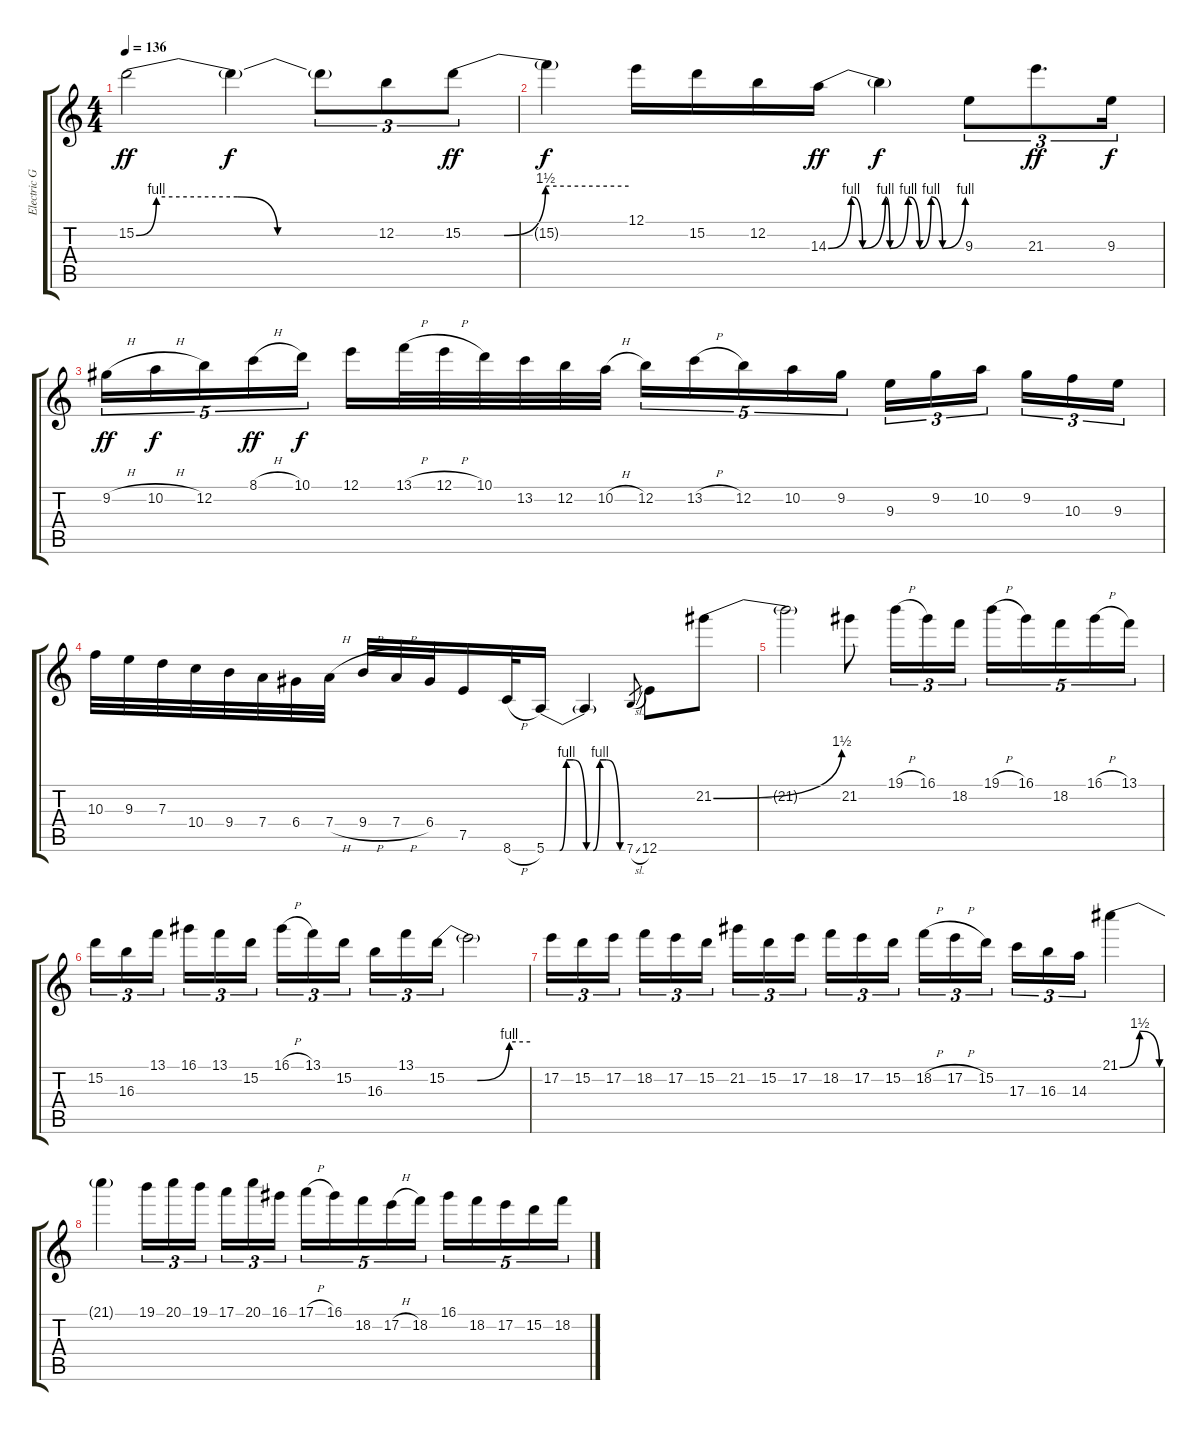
\track ("Electric Guitar" "Electric G") {solo instrument acousticguitarsteel}
\staff {score tabs}
\tuning (E4 B3 G3 D3 A2 E2) {hide}
\ts (4 4)
\tempo 136
\clef g2
\ks c
15.2{be (custom 0 0 5 4 25 4 35 0 60 0)}.2{dy ff} 15.2{t}.4{dy f} 15.2{t}.8{tu (3 2)} 12.2.8{tu (3 2)} 15.2{be (custom 0 0 15 0 30 6 60 6)}.8{tu (3 2) dy ff} |
15.2{t}.4{dy f} 12.1.16 15.2.16 12.2.16 14.3{be (custom 0 0 10 4 15 0 25 4 27 0 35 4 40 0 45 4 50 0 60 4)}.16{dy ff} 14.3{t}.4{dy f} 9.3.8{tu (3 2)} 21.3.8{d tu (3 2) dy ff} 9.3.16{tu (3 2) dy f} |
9.2{h}.16{tu (5 4) dy ff} 10.2{h}.16{tu (5 4) dy f} 12.2.16{tu (5 4)} 8.1{h}.16{tu (5 4) dy ff} 10.1.16{tu (5 4) dy f} 12.1.16 13.1{h}.32 12.1{h}.32 10.1.32 13.2.32 12.2.32 10.2{h}.32 12.2.16{tu (5 4)} 13.2{h}.16{tu (5 4)} 12.2.16{tu (5 4)} 10.2.16{tu (5 4)} 9.2.16{tu (5 4)} 9.3.16{tu (3 2)} 9.2.16{tu (3 2)} 10.2.16{tu (3 2) beam splitsecondary} 9.2.16{tu (3 2)} 10.3.16{tu (3 2)} 9.3.16{tu (3 2)} |
10.3.32 9.3.32 7.3.32 10.4.32 9.4.32 7.4.32 6.4.32 7.4{h}.32 9.4{h}.32 7.4{h}.32 6.4.32 7.5.16 8.6{h}.32 5.6{be (custom 0 0 10 0 15 4 20 4 30 0 35 0 40 4 45 4 55 0 60 0)}.16 5.6{t}.4 7.6{sl}.8{gr} 12.6.8 21.2{be (bend 0 0 60 6)}.8 |
21.2{t}.2 21.2.8 19.1{h}.16{tu (3 2)} 16.1.16{tu (3 2)} 18.2.16{tu (3 2)} 19.1{h}.16{tu (5 4)} 16.1.16{tu (5 4)} 18.2.16{tu (5 4)} 16.1{h}.16{tu (5 4)} 13.1.16{tu (5 4)} |
15.2.16{tu (3 2)} 16.3.16{tu (3 2)} 13.1.16{tu (3 2) beam splitsecondary} 16.1.16{tu (3 2)} 13.1.16{tu (3 2)} 15.2.16{tu (3 2)} 16.1{h}.16{tu (3 2)} 13.1.16{tu (3 2)} 15.2.16{tu (3 2) beam splitsecondary} 16.3.16{tu (3 2)} 13.1.16{tu (3 2)} 15.2{be (custom 0 0 22 0 45 4 60 4)}.16{tu (3 2)} 15.2{t}.2 |
17.2.16{tu (3 2)} 15.2.16{tu (3 2)} 17.2.16{tu (3 2) beam splitsecondary} 18.2.16{tu (3 2)} 17.2.16{tu (3 2)} 15.2.16{tu (3 2)} 21.2.16{tu (3 2)} 15.2.16{tu (3 2)} 17.2.16{tu (3 2) beam splitsecondary} 18.2.16{tu (3 2)} 17.2.16{tu (3 2)} 15.2.16{tu (3 2)} 18.2{h}.16{tu (3 2)} 17.2{h}.16{tu (3 2)} 15.2.16{tu (3 2) beam splitsecondary} 17.3.16{tu (3 2)} 16.3.16{tu (3 2)} 14.3.16{tu (3 2)} 21.1{be (bendrelease 0 0 15 6 55 6 60 0)}.4 |
21.1{t}.4 19.1.16{tu (3 2)} 20.1.16{tu (3 2)} 19.1.16{tu (3 2) beam splitsecondary} 17.1.16{tu (3 2)} 20.1.16{tu (3 2)} 16.1.16{tu (3 2)} 17.1{h}.16{tu (5 4)} 16.1.16{tu (5 4)} 18.2.16{tu (5 4)} 17.2{h}.16{tu (5 4)} 18.2.16{tu (5 4)} 16.1.16{tu (5 4)} 18.2.16{tu (5 4)} 17.2.16{tu (5 4)} 15.2.16{tu (5 4)} 18.2.16{tu (5 4)}
